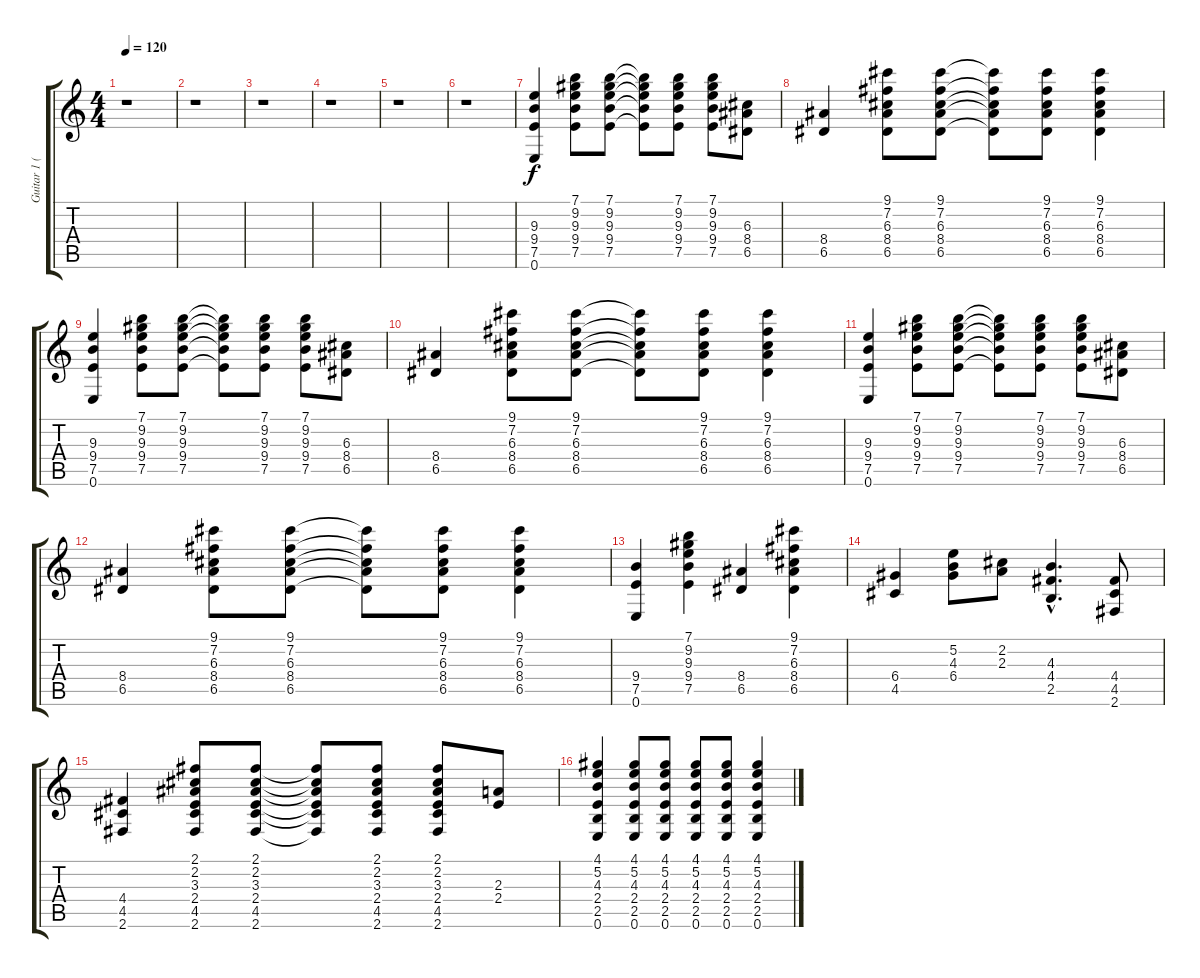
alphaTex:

\track ("Guitar 1 (dist)" "Guitar 1 (") {instrument distortionguitar}
\staff {score tabs}
\tuning (E4 B3 G3 D3 A2 E2) {hide}
\ts (4 4)
\tempo 120
\clef g2
\ks c
r.1{dy f} |
r.1 |
r.1 |
r.1 |
r.1 |
r.1 |
(9.3 9.4 7.5 0.6).4 (7.1 9.2 9.3 9.4 7.5).8 (7.1 9.2 9.3 9.4 7.5).8 (7.1{t} 9.2{t} 9.3{t} 9.4{t} 7.5{t}).8 (7.1 9.2 9.3 9.4 7.5).8 (7.1 9.2 9.3 9.4 7.5).8 (6.3 8.4 6.5).8 |
(8.4 6.5).4 (9.1 7.2 6.3 8.4 6.5).8 (9.1 7.2 6.3 8.4 6.5).8 (9.1{t} 7.2{t} 6.3{t} 8.4{t} 6.5{t}).8 (9.1 7.2 6.3 8.4 6.5).8 (9.1 7.2 6.3 8.4 6.5).4 |
(9.3 9.4 7.5 0.6).4 (7.1 9.2 9.3 9.4 7.5).8 (7.1 9.2 9.3 9.4 7.5).8 (7.1{t} 9.2{t} 9.3{t} 9.4{t} 7.5{t}).8 (7.1 9.2 9.3 9.4 7.5).8 (7.1 9.2 9.3 9.4 7.5).8 (6.3 8.4 6.5).8 |
(8.4 6.5).4 (9.1 7.2 6.3 8.4 6.5).8 (9.1 7.2 6.3 8.4 6.5).8 (9.1{t} 7.2{t} 6.3{t} 8.4{t} 6.5{t}).8 (9.1 7.2 6.3 8.4 6.5).8 (9.1 7.2 6.3 8.4 6.5).4 |
(9.3 9.4 7.5 0.6).4 (7.1 9.2 9.3 9.4 7.5).8 (7.1 9.2 9.3 9.4 7.5).8 (7.1{t} 9.2{t} 9.3{t} 9.4{t} 7.5{t}).8 (7.1 9.2 9.3 9.4 7.5).8 (7.1 9.2 9.3 9.4 7.5).8 (6.3 8.4 6.5).8 |
(8.4 6.5).4 (9.1 7.2 6.3 8.4 6.5).8 (9.1 7.2 6.3 8.4 6.5).8 (9.1{t} 7.2{t} 6.3{t} 8.4{t} 6.5{t}).8 (9.1 7.2 6.3 8.4 6.5).8 (9.1 7.2 6.3 8.4 6.5).4 |
(9.4 7.5 0.6).4 (7.1 9.2 9.3 9.4 7.5).4 (8.4 6.5).4 (9.1 7.2 6.3 8.4 6.5).4 |
(6.4 4.5).4 (5.2 4.3 6.4).8 (2.2 2.3).8 (4.3{hac} 4.4{hac} 2.5{hac}).4{d} (4.4 4.5 2.6).8 |
(4.4 4.5 2.6).4 (2.1 2.2 3.3 2.4 4.5 2.6).8 (2.1 2.2 3.3 2.4 4.5 2.6).8 (2.1{t} 2.2{t} 3.3{t} 2.4{t} 4.5{t} 2.6{t}).8 (2.1 2.2 3.3 2.4 4.5 2.6).8 (2.1 2.2 3.3 2.4 4.5 2.6).8 (2.3 2.4).8 |
(4.1 5.2 4.3 2.4 2.5 0.6).4 (4.1 5.2 4.3 2.4 2.5 0.6).8 (4.1 5.2 4.3 2.4 2.5 0.6).8 (4.1 5.2 4.3 2.4 2.5 0.6).8 (4.1 5.2 4.3 2.4 2.5 0.6).8 (4.1 5.2 4.3 2.4 2.5 0.6).4
